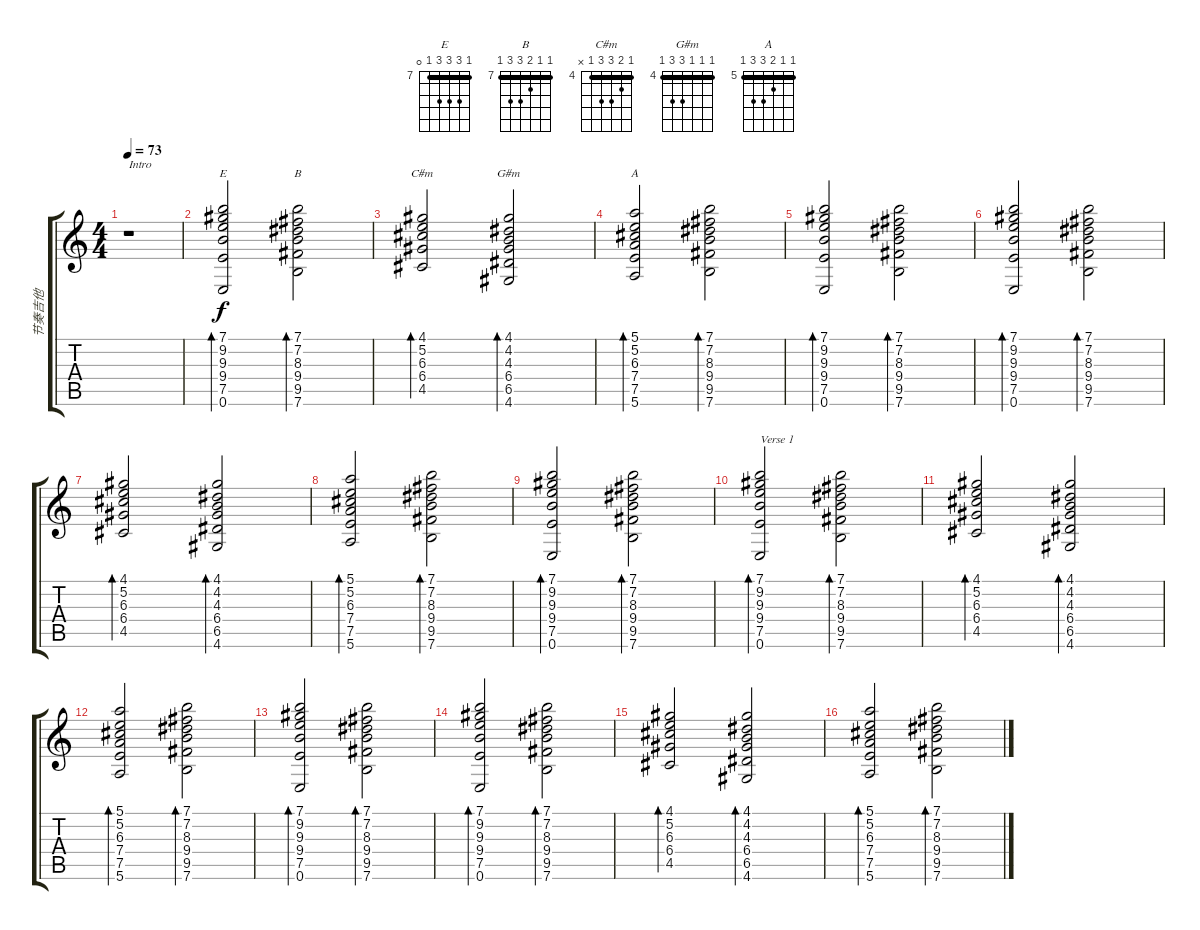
\track ("节奏吉他" "节奏吉他") {instrument electricguitarclean}
\staff {score tabs}
\tuning (E4 B3 G3 D3 A2 E2) {hide}
\chord ("E" 7 9 9 9 7 0) {firstfret 7 barre 7}
\chord ("B" 7 7 8 9 9 7) {firstfret 7 barre 7}
\chord ("C#m" 4 5 6 6 4 x) {firstfret 4 barre 4}
\chord ("G#m" 4 4 4 6 6 4) {firstfret 4 barre 4}
\chord ("A" 5 5 6 7 7 5) {firstfret 5 barre 5}
\ts (4 4)
\tempo 73
\clef g2
\ks c
r.1{txt "Intro" dy f instrument electricguitarclean} |
(7.1 9.2 9.3 9.4 7.5 0.6).2{bd 60 ch "E"} (7.1 7.2 8.3 9.4 9.5 7.6).2{bd 60 ch "B"} |
(4.1 5.2 6.3 6.4 4.5).2{bd 60 ch "C#m"} (4.1 4.2 4.3 6.4 6.5 4.6).2{bd 60 ch "G#m"} |
(5.1 5.2 6.3 7.4 7.5 5.6).2{bd 60 ch "A"} (7.1 7.2 8.3 9.4 9.5 7.6).2{bd 60} |
(7.1 9.2 9.3 9.4 7.5 0.6).2{bd 60} (7.1 7.2 8.3 9.4 9.5 7.6).2{bd 60} |
(7.1 9.2 9.3 9.4 7.5 0.6).2{bd 60} (7.1 7.2 8.3 9.4 9.5 7.6).2{bd 60} |
(4.1 5.2 6.3 6.4 4.5).2{bd 60} (4.1 4.2 4.3 6.4 6.5 4.6).2{bd 60} |
(5.1 5.2 6.3 7.4 7.5 5.6).2{bd 60} (7.1 7.2 8.3 9.4 9.5 7.6).2{bd 60} |
(7.1 9.2 9.3 9.4 7.5 0.6).2{bd 60} (7.1 7.2 8.3 9.4 9.5 7.6).2{bd 60} |
(7.1 9.2 9.3 9.4 7.5 0.6).2{bd 60 txt "Verse 1"} (7.1 7.2 8.3 9.4 9.5 7.6).2{bd 60} |
(4.1 5.2 6.3 6.4 4.5).2{bd 60} (4.1 4.2 4.3 6.4 6.5 4.6).2{bd 60} |
(5.1 5.2 6.3 7.4 7.5 5.6).2{bd 60} (7.1 7.2 8.3 9.4 9.5 7.6).2{bd 60} |
(7.1 9.2 9.3 9.4 7.5 0.6).2{bd 60} (7.1 7.2 8.3 9.4 9.5 7.6).2{bd 60} |
(7.1 9.2 9.3 9.4 7.5 0.6).2{bd 60} (7.1 7.2 8.3 9.4 9.5 7.6).2{bd 60} |
(4.1 5.2 6.3 6.4 4.5).2{bd 60} (4.1 4.2 4.3 6.4 6.5 4.6).2{bd 60} |
(5.1 5.2 6.3 7.4 7.5 5.6).2{bd 60} (7.1 7.2 8.3 9.4 9.5 7.6).2{bd 60}
